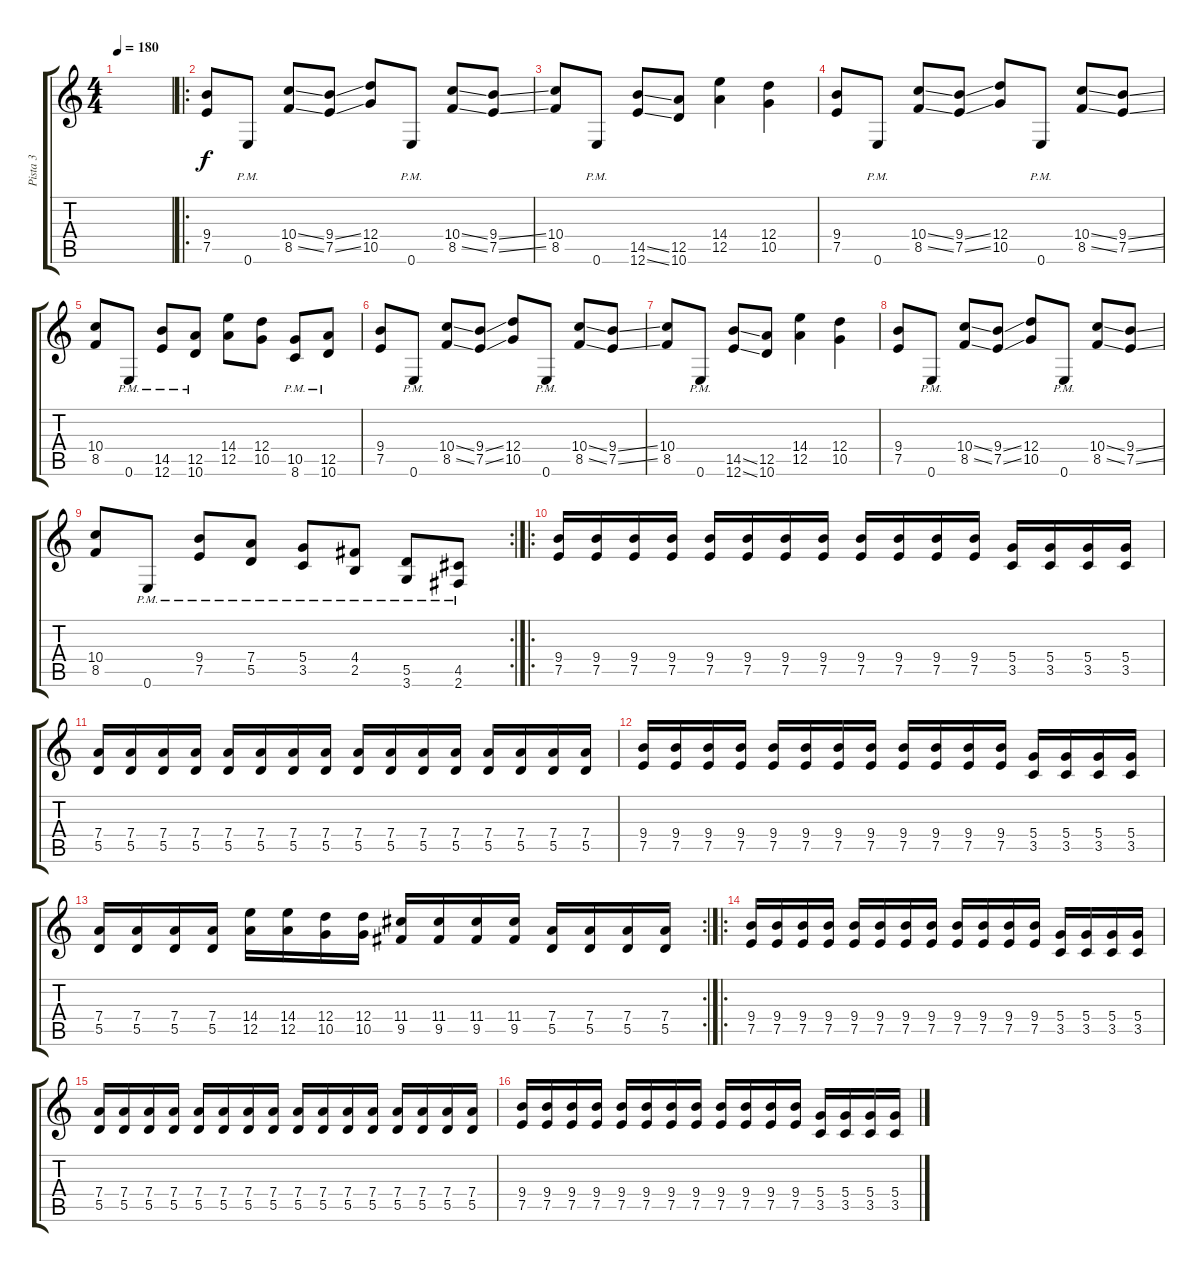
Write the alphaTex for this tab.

\track ("Pista 3" "Pista 3") {instrument distortionguitar}
\staff {score tabs}
\tuning (E4 B3 G3 D3 A2 E2) {hide}
\ts (4 4)
\tempo 180
\clef g2
\ks c
|
\ro
(9.4 7.5).8 0.6{pm}.8 (10.4{ss} 8.5{ss}).8 (9.4{ss} 7.5{ss}).8 (12.4 10.5).8 0.6{pm}.8 (10.4{ss} 8.5{ss}).8 (9.4{ss} 7.5{ss}).8 |
(10.4 8.5).8 0.6{pm}.8 (14.5{ss} 12.6{ss}).8 (12.5 10.6).8 (14.4 12.5).4 (12.4 10.5).4 |
(9.4 7.5).8 0.6{pm}.8 (10.4{ss} 8.5{ss}).8 (9.4{ss} 7.5{ss}).8 (12.4 10.5).8 0.6{pm}.8 (10.4{ss} 8.5{ss}).8 (9.4{ss} 7.5{ss}).8 |
(10.4 8.5).8 0.6{pm}.8 (14.5{pm} 12.6{pm}).8 (12.5{pm} 10.6{pm}).8 (14.4 12.5).8 (12.4 10.5).8 (10.5{pm} 8.6{pm}).8 (12.5{pm} 10.6{pm}).8 |
(9.4 7.5).8 0.6{pm}.8 (10.4{ss} 8.5{ss}).8 (9.4{ss} 7.5{ss}).8 (12.4 10.5).8 0.6{pm}.8 (10.4{ss} 8.5{ss}).8 (9.4{ss} 7.5{ss}).8 |
(10.4 8.5).8 0.6{pm}.8 (14.5{ss} 12.6{ss}).8 (12.5 10.6).8 (14.4 12.5).4 (12.4 10.5).4 |
(9.4 7.5).8 0.6{pm}.8 (10.4{ss} 8.5{ss}).8 (9.4{ss} 7.5{ss}).8 (12.4 10.5).8 0.6{pm}.8 (10.4{ss} 8.5{ss}).8 (9.4{ss} 7.5{ss}).8 |
\rc 2
(10.4 8.5).8 0.6{pm}.8 (9.4 7.5{pm}).8 (7.4 5.5{pm}).8 (5.4{pm} 3.5{pm}).8 (4.4{pm} 2.5{pm}).8 (5.5{pm} 3.6{pm}).8 (4.5{pm} 2.6{pm}).8 |
\ro
(9.4 7.5).16 (9.4 7.5).16 (9.4 7.5).16 (9.4 7.5).16 (9.4 7.5).16 (9.4 7.5).16 (9.4 7.5).16 (9.4 7.5).16 (9.4 7.5).16 (9.4 7.5).16 (9.4 7.5).16 (9.4 7.5).16 (5.4 3.5).16 (5.4 3.5).16 (5.4 3.5).16 (5.4 3.5).16 |
(7.4 5.5).16 (7.4 5.5).16 (7.4 5.5).16 (7.4 5.5).16 (7.4 5.5).16 (7.4 5.5).16 (7.4 5.5).16 (7.4 5.5).16 (7.4 5.5).16 (7.4 5.5).16 (7.4 5.5).16 (7.4 5.5).16 (7.4 5.5).16 (7.4 5.5).16 (7.4 5.5).16 (7.4 5.5).16 |
(9.4 7.5).16 (9.4 7.5).16 (9.4 7.5).16 (9.4 7.5).16 (9.4 7.5).16 (9.4 7.5).16 (9.4 7.5).16 (9.4 7.5).16 (9.4 7.5).16 (9.4 7.5).16 (9.4 7.5).16 (9.4 7.5).16 (5.4 3.5).16 (5.4 3.5).16 (5.4 3.5).16 (5.4 3.5).16 |
\rc 2
(7.4 5.5).16 (7.4 5.5).16 (7.4 5.5).16 (7.4 5.5).16 (14.4 12.5).16 (14.4 12.5).16 (12.4 10.5).16 (12.4 10.5).16 (11.4 9.5).16 (11.4 9.5).16 (11.4 9.5).16 (11.4 9.5).16 (7.4 5.5).16 (7.4 5.5).16 (7.4 5.5).16 (7.4 5.5).16 |
\ro
(9.4 7.5).16 (9.4 7.5).16 (9.4 7.5).16 (9.4 7.5).16 (9.4 7.5).16 (9.4 7.5).16 (9.4 7.5).16 (9.4 7.5).16 (9.4 7.5).16 (9.4 7.5).16 (9.4 7.5).16 (9.4 7.5).16 (5.4 3.5).16 (5.4 3.5).16 (5.4 3.5).16 (5.4 3.5).16 |
(7.4 5.5).16 (7.4 5.5).16 (7.4 5.5).16 (7.4 5.5).16 (7.4 5.5).16 (7.4 5.5).16 (7.4 5.5).16 (7.4 5.5).16 (7.4 5.5).16 (7.4 5.5).16 (7.4 5.5).16 (7.4 5.5).16 (7.4 5.5).16 (7.4 5.5).16 (7.4 5.5).16 (7.4 5.5).16 |
(9.4 7.5).16 (9.4 7.5).16 (9.4 7.5).16 (9.4 7.5).16 (9.4 7.5).16 (9.4 7.5).16 (9.4 7.5).16 (9.4 7.5).16 (9.4 7.5).16 (9.4 7.5).16 (9.4 7.5).16 (9.4 7.5).16 (5.4 3.5).16 (5.4 3.5).16 (5.4 3.5).16 (5.4 3.5).16
